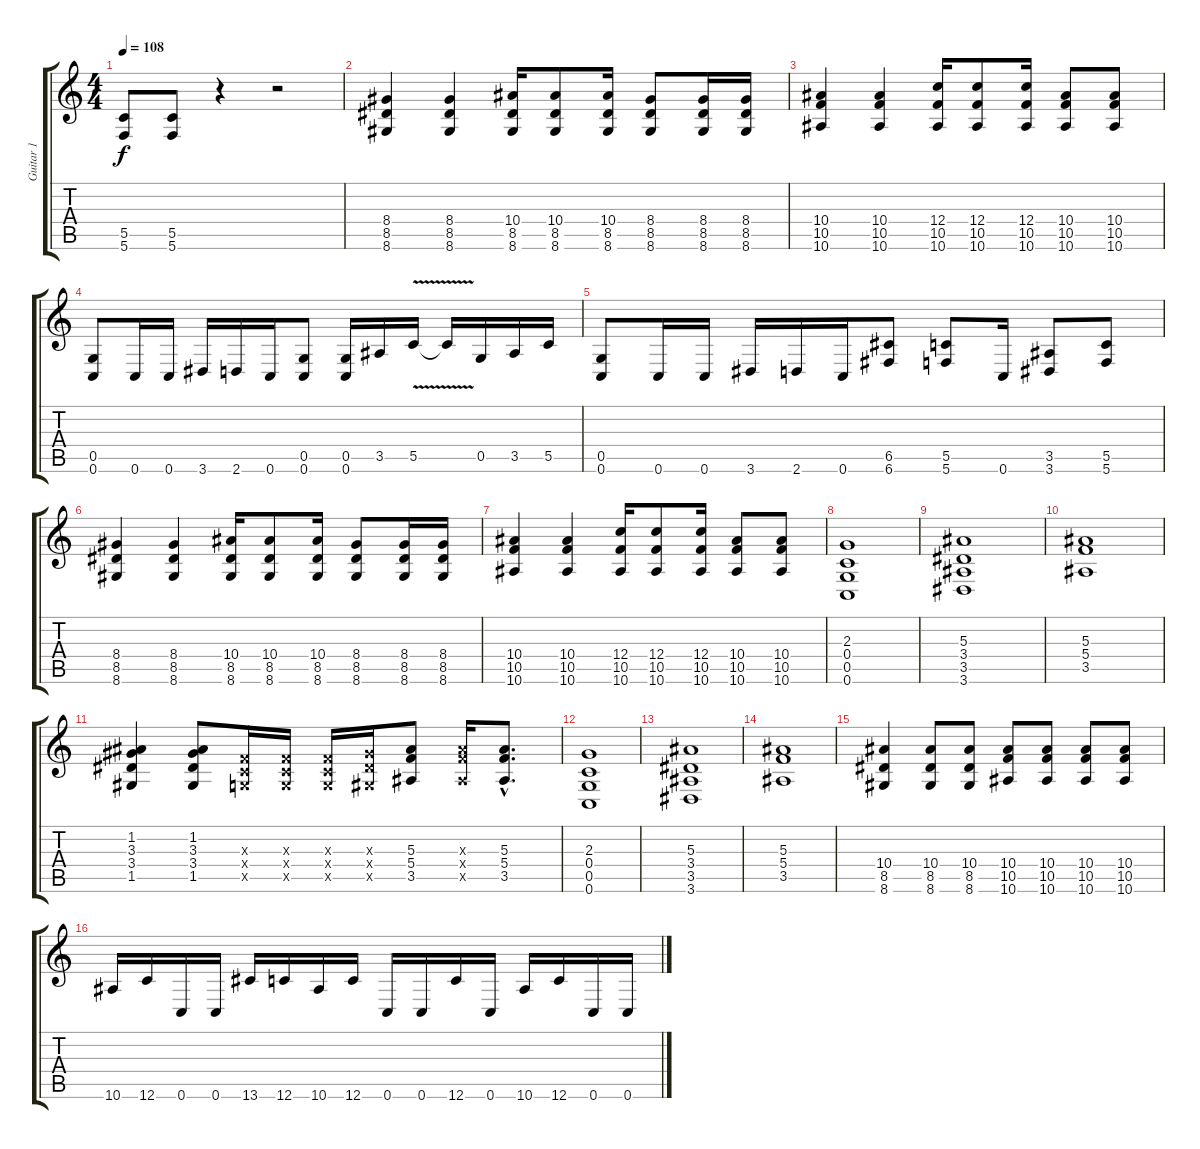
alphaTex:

\track ("Guitar 1" "Guitar 1") {instrument distortionguitar}
\staff {score tabs}
\tuning (D4 A3 F3 C3 G2 C2) {hide}
\ts (4 4)
\tempo 108
\clef g2
\ks c
(5.5 5.6).8{dy f} (5.5 5.6).8 r.4 r.2 |
(8.4 8.5 8.6).4 (8.4 8.5 8.6).4 (10.4 8.5 8.6).16 (10.4 8.5 8.6).8 (10.4 8.5 8.6).16 (8.4 8.5 8.6).8 (8.4 8.5 8.6).16 (8.4 8.5 8.6).16 |
(10.4 10.5 10.6).4 (10.4 10.5 10.6).4 (12.4 10.5 10.6).16 (12.4 10.5 10.6).8 (12.4 10.5 10.6).16 (10.4 10.5 10.6).8 (10.4 10.5 10.6).8 |
(0.5 0.6).8 0.6.16 0.6.16 3.6.16 2.6.16 0.6.16 (0.5 0.6).8 (0.5 0.6).16 3.5.16 5.5{v}.16 5.5{t}.16 0.5.16 3.5.16 5.5.16 |
(0.5 0.6).8 0.6.16 0.6.16 3.6.16 2.6.16 0.6.16 (6.5 6.6).8 (5.5 5.6).8 0.6.16 (3.5 3.6).8 (5.5 5.6).8 |
(8.4 8.5 8.6).4 (8.4 8.5 8.6).4 (10.4 8.5 8.6).16 (10.4 8.5 8.6).8 (10.4 8.5 8.6).16 (8.4 8.5 8.6).8 (8.4 8.5 8.6).16 (8.4 8.5 8.6).16 |
(10.4 10.5 10.6).4 (10.4 10.5 10.6).4 (12.4 10.5 10.6).16 (12.4 10.5 10.6).8 (12.4 10.5 10.6).16 (10.4 10.5 10.6).8 (10.4 10.5 10.6).8 |
(2.3 0.4 0.5 0.6).1 |
(5.3 3.4 3.5 3.6).1 |
(5.3 5.4 3.5).1 |
(1.2 3.3 3.4 1.5).4 (1.2 3.3 3.4 1.5).8 (0.3{x} 0.4{x} 0.5{x}).16 (0.3{x} 0.4{x} 0.5{x}).16 (0.3{x} 0.4{x} 0.5{x}).16 (3.3{x} 3.4{x} 1.5{x}).16 (5.3 5.4 3.5).8 (5.3{x} 5.4{x} 3.5{x}).16 (5.3{hac} 5.4{hac} 3.5{hac}).8{d} |
(2.3 0.4 0.5 0.6).1 |
(5.3 3.4 3.5 3.6).1 |
(5.3 5.4 3.5).1 |
(10.4 8.5 8.6).4 (10.4 8.5 8.6).8 (10.4 8.5 8.6).8 (10.4 10.5 10.6).8 (10.4 10.5 10.6).8 (10.4 10.5 10.6).8 (10.4 10.5 10.6).8 |
10.6.16 12.6.16 0.6.16 0.6.16 13.6.16 12.6.16 10.6.16 12.6.16 0.6.16 0.6.16 12.6.16 0.6.16 10.6.16 12.6.16 0.6.16 0.6.16
